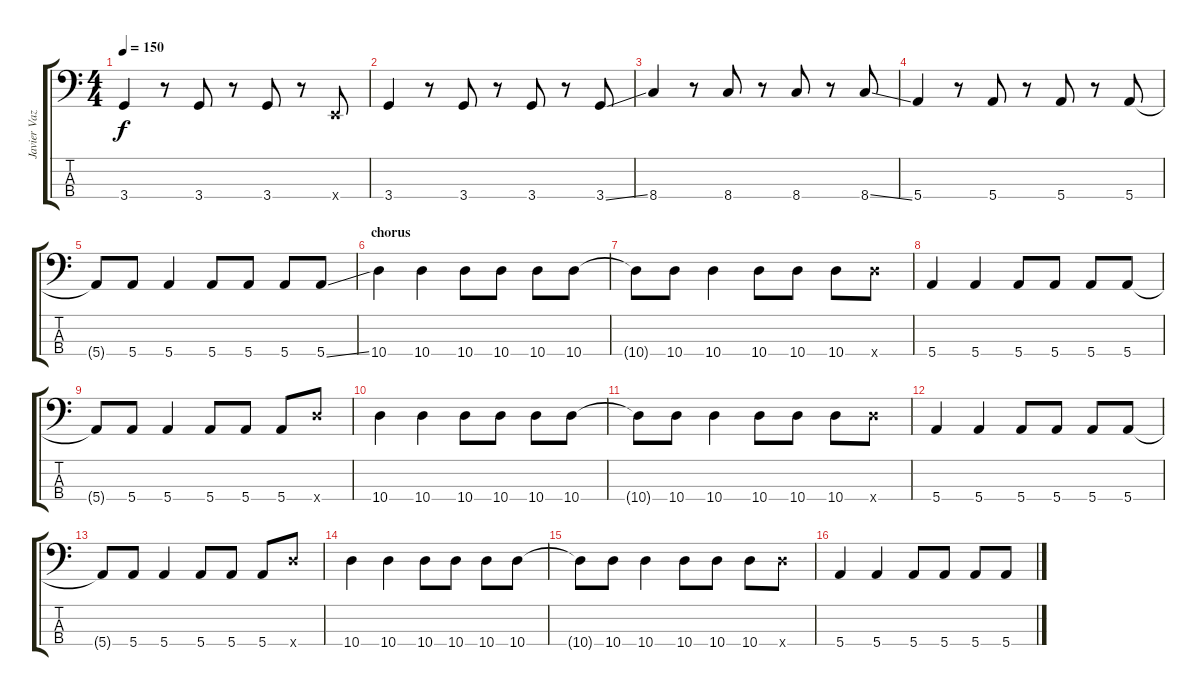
\track ("Javier Vaz Martins" "Javier Vaz") {instrument electricbasspick}
\staff {score tabs}
\tuning (G2 D2 A1 E1) {hide}
\ts (4 4)
\tempo 150
\clef f4
\ks c
3.4.4{dy f} r.8 3.4.8 r.8 3.4.8 r.8 0.4{x}.8 |
3.4.4 r.8 3.4.8 r.8 3.4.8 r.8 3.4{ss}.8 |
8.4.4 r.8 8.4.8 r.8 8.4.8 r.8 8.4{ss}.8 |
5.4.4 r.8 5.4.8 r.8 5.4.8 r.8 5.4.8 |
5.4{t}.8 5.4.8 5.4.4 5.4.8 5.4.8 5.4.8 5.4{ss}.8 |
\section ("" "chorus")
10.4.4 10.4.4 10.4.8 10.4.8 10.4.8 10.4.8 |
10.4{t}.8 10.4.8 10.4.4 10.4.8 10.4.8 10.4.8 10.4{x}.8 |
5.4.4 5.4.4 5.4.8 5.4.8 5.4.8 5.4.8 |
5.4{t}.8 5.4.8 5.4.4 5.4.8 5.4.8 5.4.8 10.4{x}.8 |
10.4.4 10.4.4 10.4.8 10.4.8 10.4.8 10.4.8 |
10.4{t}.8 10.4.8 10.4.4 10.4.8 10.4.8 10.4.8 10.4{x}.8 |
5.4.4 5.4.4 5.4.8 5.4.8 5.4.8 5.4.8 |
5.4{t}.8 5.4.8 5.4.4 5.4.8 5.4.8 5.4.8 10.4{x}.8 |
10.4.4 10.4.4 10.4.8 10.4.8 10.4.8 10.4.8 |
10.4{t}.8 10.4.8 10.4.4 10.4.8 10.4.8 10.4.8 10.4{x}.8 |
5.4.4 5.4.4 5.4.8 5.4.8 5.4.8 5.4.8
